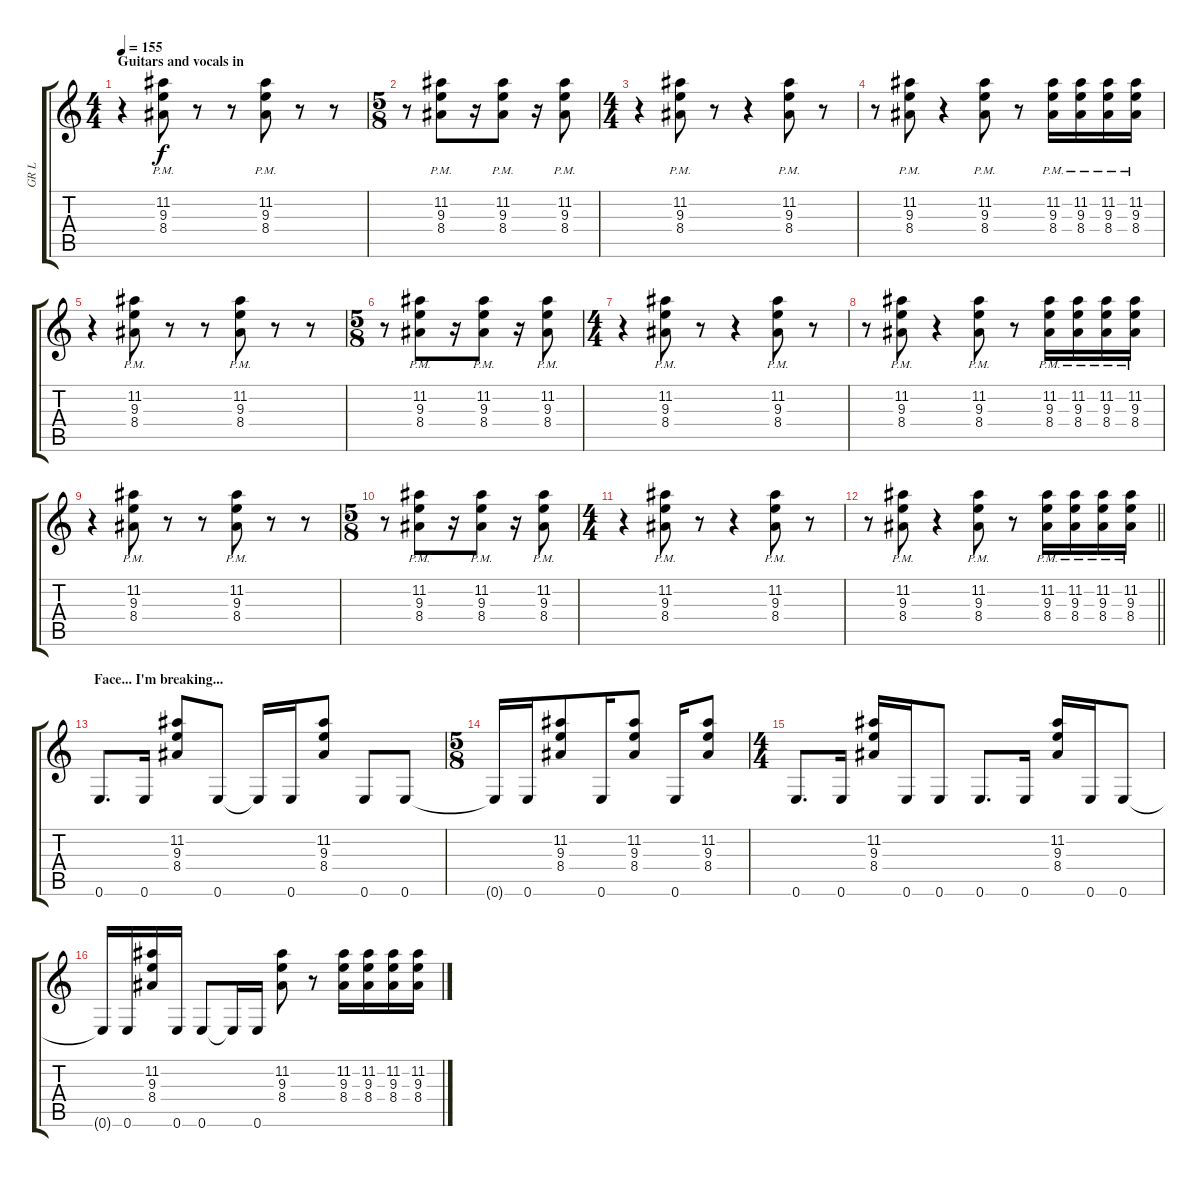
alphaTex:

\track ("GR L" "GR L") {instrument overdrivenguitar}
\staff {score tabs}
\tuning (E4 B3 G3 D3 A2 E2) {hide}
\ts (4 4)
\section ("" "Guitars and vocals in")
\tempo 155
\clef g2
\ks c
r.4{dy f} (11.2{pm} 9.3{pm} 8.4).8 r.8 r.8 (11.2{pm} 9.3{pm} 8.4).8 r.8 r.8 |
\ts (5 8)
r.8 (11.2{pm} 9.3{pm} 8.4).8 r.16 (11.2{pm} 9.3{pm} 8.4).8 r.16 (11.2{pm} 9.3{pm} 8.4).8 |
\ts (4 4)
r.4 (11.2{pm} 9.3{pm} 8.4).8 r.8 r.4 (11.2{pm} 9.3{pm} 8.4).8 r.8 |
r.8 (11.2{pm} 9.3{pm} 8.4).8 r.4 (11.2{pm} 9.3{pm} 8.4).8 r.8 (11.2{pm} 9.3{pm} 8.4).16 (11.2{pm} 9.3{pm} 8.4).16 (11.2{pm} 9.3{pm} 8.4).16 (11.2{pm} 9.3{pm} 8.4).16 |
r.4 (11.2{pm} 9.3{pm} 8.4).8 r.8 r.8 (11.2{pm} 9.3{pm} 8.4).8 r.8 r.8 |
\ts (5 8)
r.8 (11.2{pm} 9.3{pm} 8.4).8 r.16 (11.2{pm} 9.3{pm} 8.4).8 r.16 (11.2{pm} 9.3{pm} 8.4).8 |
\ts (4 4)
r.4 (11.2{pm} 9.3{pm} 8.4).8 r.8 r.4 (11.2{pm} 9.3{pm} 8.4).8 r.8 |
r.8 (11.2{pm} 9.3{pm} 8.4).8 r.4 (11.2{pm} 9.3{pm} 8.4).8 r.8 (11.2{pm} 9.3{pm} 8.4).16 (11.2{pm} 9.3{pm} 8.4).16 (11.2{pm} 9.3{pm} 8.4).16 (11.2{pm} 9.3{pm} 8.4).16 |
r.4 (11.2{pm} 9.3{pm} 8.4).8 r.8 r.8 (11.2{pm} 9.3{pm} 8.4).8 r.8 r.8 |
\ts (5 8)
r.8 (11.2{pm} 9.3{pm} 8.4).8 r.16 (11.2{pm} 9.3{pm} 8.4).8 r.16 (11.2{pm} 9.3{pm} 8.4).8 |
\ts (4 4)
r.4 (11.2{pm} 9.3{pm} 8.4).8 r.8 r.4 (11.2{pm} 9.3{pm} 8.4).8 r.8 |
\barLineRight lightlight
r.8 (11.2{pm} 9.3{pm} 8.4).8 r.4 (11.2{pm} 9.3{pm} 8.4).8 r.8 (11.2{pm} 9.3{pm} 8.4).16 (11.2{pm} 9.3{pm} 8.4).16 (11.2{pm} 9.3{pm} 8.4).16 (11.2{pm} 9.3{pm} 8.4).16 |
\section ("" "Face... I'm breaking...")
0.6.8{d} 0.6.16 (11.2 9.3 8.4).8 0.6.8 0.6{t}.16 0.6.16 (11.2 9.3 8.4).8 0.6.8 0.6.8 |
\ts (5 8)
0.6{t}.16 0.6.16 (11.2 9.3 8.4).8 0.6.16 (11.2 9.3 8.4).8 0.6.16 (11.2 9.3 8.4).8 |
\ts (4 4)
0.6.8{d} 0.6.16 (11.2 9.3 8.4).16 0.6.16 0.6.8 0.6.8{d} 0.6.16 (11.2 9.3 8.4).16 0.6.16 0.6.8 |
0.6{t}.16 0.6.16 (11.2 9.3 8.4).16 0.6.16 0.6.8 0.6{t}.16 0.6.16 (11.2 9.3 8.4).8 r.8 (11.2 9.3 8.4).16 (11.2 9.3 8.4).16 (11.2 9.3 8.4).16 (11.2 9.3 8.4).16
